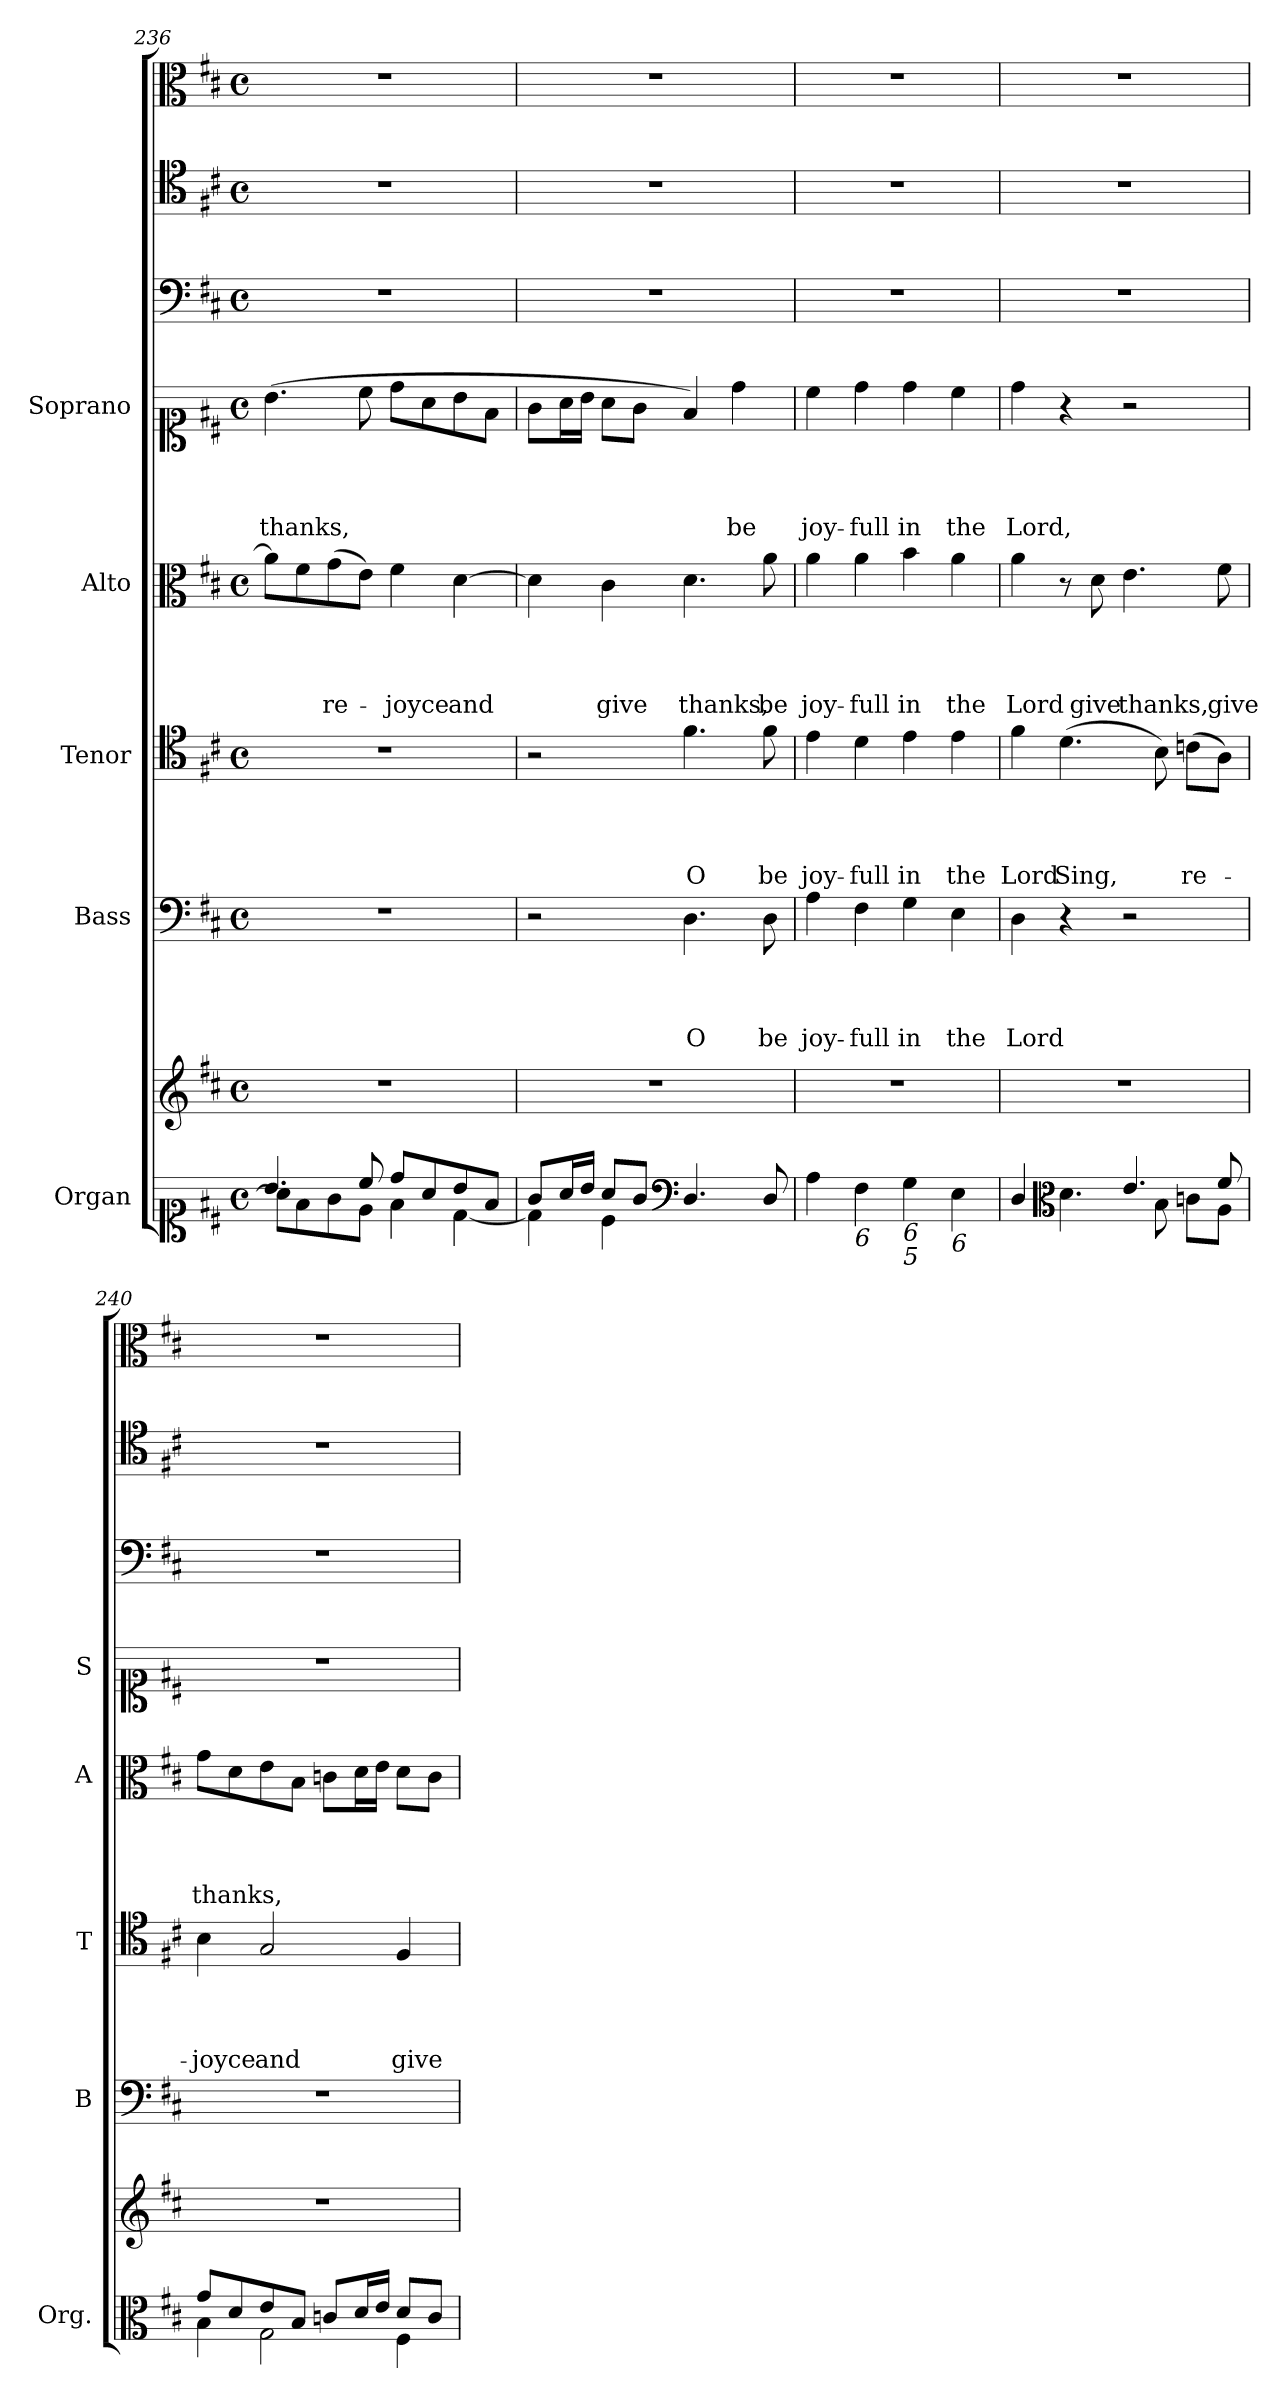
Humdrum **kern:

**kern	**kern	**kern	**text	**text	**text	**text	**kern	**text	**text	**text	**text	**kern	**text	**text	**text	**text	**kern	**text	**text	**text	**text	**kern	**kern	**kern
*part8	*part8	*part7	*part7	*part7	*part7	*part7	*part6	*part6	*part6	*part6	*part6	*part5	*part5	*part5	*part5	*part5	*part4	*part4	*part4	*part4	*part4	*part3	*part2	*part1
*staff9	*staff8	*staff7	*staff7	*staff7	*staff7	*staff7	*staff6	*staff6	*staff6	*staff6	*staff6	*staff5	*staff5	*staff5	*staff5	*staff5	*staff4	*staff4	*staff4	*staff4	*staff4	*staff3	*staff2	*staff1
*I"Organ	*	*I"Bass	*	*	*	*	*I"Tenor	*	*	*	*	*I"Alto	*	*	*	*	*I"Soprano	*	*	*	*	*	*	*
*I'Org.	*	*I'B	*	*	*	*	*I'T	*	*	*	*	*I'A	*	*	*	*	*I'S	*	*	*	*	*	*	*
!!LO:LB:g=z
*clefC1	*clefG2	*clefF4	*	*	*	*	*clefC4	*	*	*	*	*clefC3	*	*	*	*	*clefC1	*	*	*	*	*clefF4	*clefC4	*clefC3
*k[f#c#]	*k[f#c#]	*k[f#c#]	*	*	*	*	*k[f#c#]	*	*	*	*	*k[f#c#]	*	*	*	*	*k[f#c#]	*	*	*	*	*k[f#c#]	*k[f#c#]	*k[f#c#]
*D:	*D:	*D:	*	*	*	*	*D:	*	*	*	*	*D:	*	*	*	*	*D:	*	*	*	*	*D:	*D:	*D:
*M4/4	*M4/4	*M4/4	*	*	*	*	*M4/4	*	*	*	*	*M4/4	*	*	*	*	*M4/4	*	*	*	*	*M4/4	*M4/4	*M4/4
*met(c)	*met(c)	*met(c)	*	*	*	*	*met(c)	*	*	*	*	*met(c)	*	*	*	*	*met(c)	*	*	*	*	*met(c)	*met(c)	*met(c)
=236	=236	=236	=236	=236	=236	=236	=236	=236	=236	=236	=236	=236	=236	=236	=236	=236	=236	=236	=236	=236	=236	=236	=236	=236
*^	*	*	*	*	*	*	*	*	*	*	*	*	*	*	*	*	*	*	*	*	*	*	*	*
!	!	!	!	!	!	!	!	!	!	!	!	!	!	!	!	!	!	!	!	!	!	!LO:LY:b	!	!	!
4.b/	8a\L]	1r	1r	.	.	.	.	1r	.	.	.	.	8a\L]	.	.	.	.	(>4.b\	.	.	.	thanks,	1r	1r	1r
.	8f#\	.	.	.	.	.	.	.	.	.	.	.	8f#\	.	.	.	.	.	.	.	.	.	.	.	.
!	!	!	!	!	!	!	!	!	!	!	!	!	!	!	!	!	!LO:LY:b	!	!	!	!	!	!	!	!
.	8g\	.	.	.	.	.	.	.	.	.	.	.	(>8g\	.	.	.	re-	.	.	.	.	.	.	.	.
8cc#/	8e\J	.	.	.	.	.	.	.	.	.	.	.	8e\J)	.	.	.	.	8cc#\	.	.	.	.	.	.	.
!	!	!	!	!	!	!	!	!	!	!	!	!	!	!	!	!	!LO:LY:b	!	!	!	!	!	!	!	!
8dd/L	4f#\	.	.	.	.	.	.	.	.	.	.	.	4f#\	.	.	.	-joyce	8dd\L	.	.	.	.	.	.	.
8a/	.	.	.	.	.	.	.	.	.	.	.	.	.	.	.	.	.	8a\	.	.	.	.	.	.	.
!	!	!	!	!	!	!	!	!	!	!	!	!	!	!	!	!	!LO:LY:b	!	!	!	!	!	!	!	!
8b/	[<4d\	.	.	.	.	.	.	.	.	.	.	.	[4d\	.	.	.	and	8b\	.	.	.	.	.	.	.
8f#/J	.	.	.	.	.	.	.	.	.	.	.	.	.	.	.	.	.	8f#\J	.	.	.	.	.	.	.
=237	=237	=237	=237	=237	=237	=237	=237	=237	=237	=237	=237	=237	=237	=237	=237	=237	=237	=237	=237	=237	=237	=237	=237	=237	=237
8g/L	4d\]	1r	2r	.	.	.	.	2r	.	.	.	.	4d\]	.	.	.	.	8g\L	.	.	.	.	1r	1r	1r
16a/L	.	.	.	.	.	.	.	.	.	.	.	.	.	.	.	.	.	16a\L	.	.	.	.	.	.	.
16b/JJ	.	.	.	.	.	.	.	.	.	.	.	.	.	.	.	.	.	16b\JJ	.	.	.	.	.	.	.
!	!	!	!	!	!	!	!	!	!	!	!	!	!	!	!	!	!LO:LY:b	!	!	!	!	!	!	!	!
8a/L	4c#\	.	.	.	.	.	.	.	.	.	.	.	4c#\	.	.	.	give	8a\L	.	.	.	.	.	.	.
8g/J	.	.	.	.	.	.	.	.	.	.	.	.	.	.	.	.	.	8g\J	.	.	.	.	.	.	.
*clefF4	*	*	*	*	*	*	*	*	*	*	*	*	*	*	*	*	*	*	*	*	*	*	*	*	*
!	!	!	!	!	!	!	!LO:LY:b	!	!	!	!	!LO:LY:b	!	!	!	!	!LO:LY:b	!	!	!	!	!	!	!	!
4.D/	2ryy	.	4.D\	.	.	.	O	4.f#\	.	.	.	O	4.d\	.	.	.	thanks,	4f#/)	.	.	.	.	.	.	.
!	!	!	!	!	!	!	!	!	!	!	!	!	!	!	!	!	!	!	!	!	!	!LO:LY:b	!	!	!
.	.	.	.	.	.	.	.	.	.	.	.	.	.	.	.	.	.	4dd\	.	.	.	be	.	.	.
!	!	!	!	!	!	!	!LO:LY:b	!	!	!	!	!LO:LY:b	!	!	!	!	!LO:LY:b	!	!	!	!	!	!	!	!
8D/	.	.	8D\	.	.	.	be	8f#\	.	.	.	be	8a\	.	.	.	be	.	.	.	.	.	.	.	.
*v	*v	*	*	*	*	*	*	*	*	*	*	*	*	*	*	*	*	*	*	*	*	*	*	*	*
=238	=238	=238	=238	=238	=238	=238	=238	=238	=238	=238	=238	=238	=238	=238	=238	=238	=238	=238	=238	=238	=238	=238	=238	=238
!	!	!	!	!	!	!LO:LY:b	!	!	!	!	!LO:LY:b	!	!	!	!	!LO:LY:b	!	!	!	!	!LO:LY:b	!	!	!
4A\	1r	4A\	.	.	.	joy-	4e\	.	.	.	joy-	4a\	.	.	.	joy-	4cc#\	.	.	.	joy-	1r	1r	1r
!LO:TX:b:i:t=6	!	!	!	!	!	!	!	!	!	!	!	!	!	!	!	!	!	!	!	!	!	!	!	!
!	!	!	!	!	!	!LO:LY:b	!	!	!	!	!LO:LY:b	!	!	!	!	!LO:LY:b	!	!	!	!	!LO:LY:b	!	!	!
4F#\	.	4F#\	.	.	.	-full	4d\	.	.	.	-full	4a\	.	.	.	-full	4dd\	.	.	.	-full	.	.	.
!LO:TX:b:i:t=6	!	!	!	!	!	!	!	!	!	!	!	!	!	!	!	!	!	!	!	!	!	!	!	!
!LO:TX:b:i:t=5	!	!	!	!	!	!	!	!	!	!	!	!	!	!	!	!	!	!	!	!	!	!	!	!
!	!	!	!	!	!	!LO:LY:b	!	!	!	!	!LO:LY:b	!	!	!	!	!LO:LY:b	!	!	!	!	!LO:LY:b	!	!	!
4G\	.	4G\	.	.	.	in	4e\	.	.	.	in	4b\	.	.	.	in	4dd\	.	.	.	in	.	.	.
!LO:TX:b:i:t=6	!	!	!	!	!	!	!	!	!	!	!	!	!	!	!	!	!	!	!	!	!	!	!	!
!	!	!	!	!	!	!LO:LY:b	!	!	!	!	!LO:LY:b	!	!	!	!	!LO:LY:b	!	!	!	!	!LO:LY:b	!	!	!
4E\	.	4E\	.	.	.	the	4e\	.	.	.	the	4a\	.	.	.	the	4cc#\	.	.	.	the	.	.	.
=239	=239	=239	=239	=239	=239	=239	=239	=239	=239	=239	=239	=239	=239	=239	=239	=239	=239	=239	=239	=239	=239	=239	=239	=239
*^	*	*	*	*	*	*	*	*	*	*	*	*	*	*	*	*	*	*	*	*	*	*	*	*
!	!	!	!	!	!	!	!LO:LY:b	!	!	!	!	!LO:LY:b	!	!	!	!	!LO:LY:b	!	!	!	!	!LO:LY:b	!	!	!
4D/	4ryy	1r	4D\	.	.	.	Lord	4f#\	.	.	.	Lord	4a\	.	.	.	Lord	4dd\	.	.	.	Lord,	1r	1r	1r
*clefC3	*	*	*	*	*	*	*	*	*	*	*	*	*	*	*	*	*	*	*	*	*	*	*	*	*
!	!	!	!	!	!	!	!	!	!	!	!	!LO:LY:b	!	!	!	!	!	!	!	!	!	!	!	!	!
4ryy	4.d\	.	4r	.	.	.	.	(>4.d\	.	.	.	Sing,	8r	.	.	.	.	4r	.	.	.	.	.	.	.
!	!	!	!	!	!	!	!	!	!	!	!	!	!	!	!	!	!LO:LY:b	!	!	!	!	!	!	!	!
.	.	.	.	.	.	.	.	.	.	.	.	.	8d\	.	.	.	give	.	.	.	.	.	.	.	.
!	!	!	!	!	!	!	!	!	!	!	!	!	!	!	!	!	!LO:LY:b	!	!	!	!	!	!	!	!
4.e/	.	.	2r	.	.	.	.	.	.	.	.	.	4.e\	.	.	.	thanks,	2r	.	.	.	.	.	.	.
.	8B\	.	.	.	.	.	.	8B\)	.	.	.	.	.	.	.	.	.	.	.	.	.	.	.	.	.
!	!	!	!	!	!	!	!	!	!	!	!	!LO:LY:b	!	!	!	!	!	!	!	!	!	!	!	!	!
.	8cn\L	.	.	.	.	.	.	(>8cn\L	.	.	.	re-	.	.	.	.	.	.	.	.	.	.	.	.	.
!	!	!	!	!	!	!	!	!	!	!	!	!	!	!	!	!	!LO:LY:b	!	!	!	!	!	!	!	!
8f#/	8A\J	.	.	.	.	.	.	8A\J)	.	.	.	.	8f#\	.	.	.	give	.	.	.	.	.	.	.	.
!!LO:PB:g=z
=240	=240	=240	=240	=240	=240	=240	=240	=240	=240	=240	=240	=240	=240	=240	=240	=240	=240	=240	=240	=240	=240	=240	=240	=240	=240
!	!	!	!	!	!	!	!	!	!	!	!	!LO:LY:b	!	!	!	!	!LO:LY:b	!	!	!	!	!	!	!	!
8g/L	4B\	1r	1r	.	.	.	.	4B\	.	.	.	-joyce	8g\L	.	.	.	thanks,	1r	.	.	.	.	1r	1r	1r
8d/	.	.	.	.	.	.	.	.	.	.	.	.	8d\	.	.	.	.	.	.	.	.	.	.	.	.
!	!	!	!	!	!	!	!	!	!	!	!	!LO:LY:b	!	!	!	!	!	!	!	!	!	!	!	!	!
8e/	2G\	.	.	.	.	.	.	2G/	.	.	.	and	8e\	.	.	.	.	.	.	.	.	.	.	.	.
8B/J	.	.	.	.	.	.	.	.	.	.	.	.	8B\J	.	.	.	.	.	.	.	.	.	.	.	.
8cn/L	.	.	.	.	.	.	.	.	.	.	.	.	8cn\L	.	.	.	.	.	.	.	.	.	.	.	.
16d/L	.	.	.	.	.	.	.	.	.	.	.	.	16d\L	.	.	.	.	.	.	.	.	.	.	.	.
16e/JJ	.	.	.	.	.	.	.	.	.	.	.	.	16e\JJ	.	.	.	.	.	.	.	.	.	.	.	.
!	!	!	!	!	!	!	!	!	!	!	!	!LO:LY:b	!	!	!	!	!	!	!	!	!	!	!	!	!
8d/L	4F#\	.	.	.	.	.	.	4F#/	.	.	.	give	8d\L	.	.	.	.	.	.	.	.	.	.	.	.
8c/J	.	.	.	.	.	.	.	.	.	.	.	.	8c\J	.	.	.	.	.	.	.	.	.	.	.	.
*v	*v	*	*	*	*	*	*	*	*	*	*	*	*	*	*	*	*	*	*	*	*	*	*	*	*
=	=	=	=	=	=	=	=	=	=	=	=	=	=	=	=	=	=	=	=	=	=	=	=	=
*-	*-	*-	*-	*-	*-	*-	*-	*-	*-	*-	*-	*-	*-	*-	*-	*-	*-	*-	*-	*-	*-	*-	*-	*-
